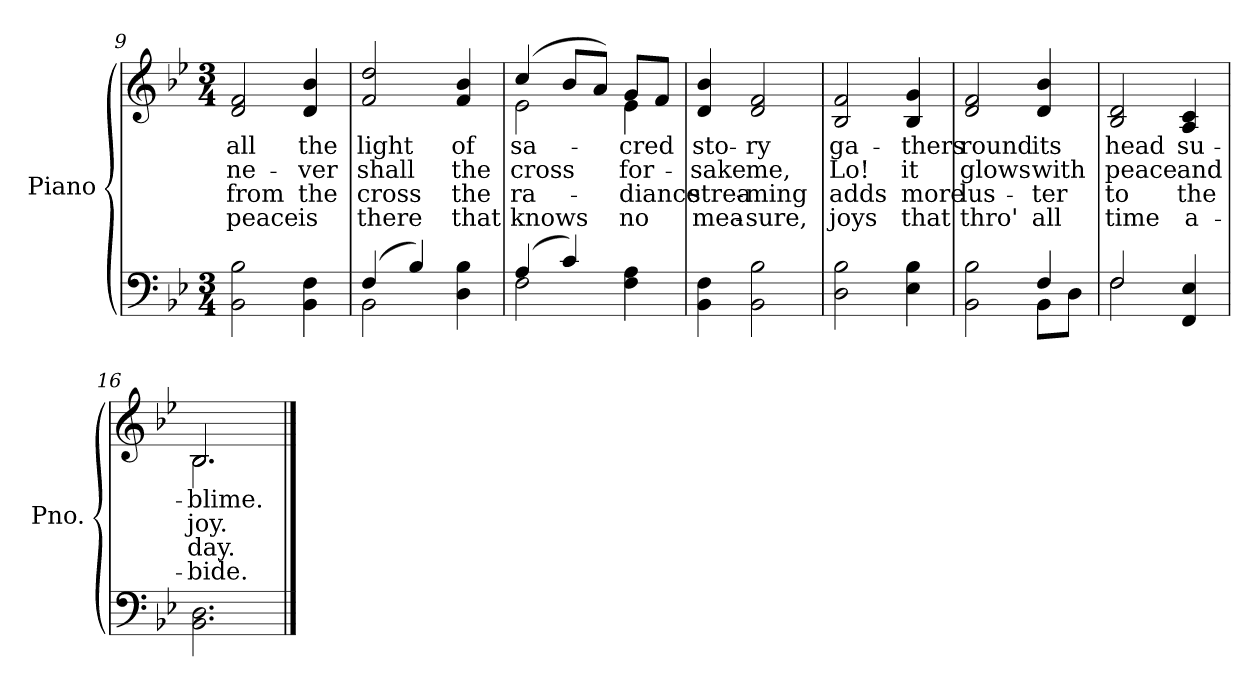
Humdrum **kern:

**kern	**kern	**text	**text	**text	**text
*part2	*part1	*part1	*part1	*part1	*part1
*staff2	*staff1	*staff1	*staff1	*staff1	*staff1
*I"Piano	*I"Piano	*	*	*	*
*I'Pno.	*I'Pno.	*	*	*	*
*clefF4	*clefG2	*	*	*	*
*k[b-e-]	*k[b-e-]	*	*	*	*
*B-:	*B-:	*	*	*	*
*M3/4	*M3/4	*	*	*	*
=9	=9	=9	=9	=9	=9
!	!	!LO:LY:b:color=#000000	!LO:LY:b:color=#000000	!LO:LY:b:color=#000000	!LO:LY:b:color=#000000
2BB-i\ 2B-i	2di/ 2fi	all	ne-	from	peace
!	!	!LO:LY:b:color=#000000	!LO:LY:b:color=#000000	!LO:LY:b:color=#000000	!LO:LY:b:color=#000000
4BB-i\ 4Fi	4di/ 4b-i	the	-ver	the	is
=10	=10	=10	=10	=10	=10
*^	*	*	*	*	*
!	!	!	!LO:LY:b:color=#000000	!LO:LY:b:color=#000000	!LO:LY:b:color=#000000	!LO:LY:b:color=#000000
(4Fi/	2BB-i\	2fi/ 2ddi	light	shall	cross	there
4B-i/)	.	.	.	.	.	.
!	!	!	!LO:LY:b:color=#000000	!LO:LY:b:color=#000000	!LO:LY:b:color=#000000	!LO:LY:b:color=#000000
4Di\ 4B-i	4ryy	4fi/ 4b-i	of	the	the	that
!!LO:LB:g=z
=11	=11	=11	=11	=11	=11	=11
!	!	!	!LO:LY:b:color=#000000	!LO:LY:b:color=#000000	!LO:LY:b:color=#000000	!LO:LY:b:color=#000000
*	*	*^	*	*	*	*
(4Ai/	2Fi\	(4cci/	2e-i\	sa-	cross	ra-	-knows
4ci/)	.	8b-i/L	.	.	.	.	.
.	.	8ai/J)	.	.	.	.	.
!	!	!	!	!LO:LY:b:color=#000000	!LO:LY:b:color=#000000	!LO:LY:b:color=#000000	!LO:LY:b:color=#000000
4Fi\ 4Ai	4ryy	8gi/L	4e-i\	-cred	for-	diance	no
.	.	8fi/J	.	.	.	.	.
*v	*v	*	*	*	*	*	*
*	*v	*v	*	*	*	*
=12	=12	=12	=12	=12	=12
!	!	!LO:LY:b:color=#000000	!LO:LY:b:color=#000000	!LO:LY:b:color=#000000	!LO:LY:b:color=#000000
4BB-i\ 4Fi	4di/ 4b-i	sto-	-sake	strea-	-mea-
!	!	!LO:LY:b:color=#000000	!LO:LY:b:color=#000000	!LO:LY:b:color=#000000	!LO:LY:b:color=#000000
2BB-i\ 2B-i	2di/ 2fi	-ry	me,	-ming	sure,
=13	=13	=13	=13	=13	=13
!	!	!LO:LY:b:color=#000000	!LO:LY:b:color=#000000	!LO:LY:b:color=#000000	!LO:LY:b:color=#000000
2Di\ 2B-i	2B-i/ 2fi	ga-	Lo!	adds	joys
!	!	!LO:LY:b:color=#000000	!LO:LY:b:color=#000000	!LO:LY:b:color=#000000	!LO:LY:b:color=#000000
4E-i\ 4B-i	4B-i/ 4gi	-thers	it	more	that
!!LO:LB:g=z
=14	=14	=14	=14	=14	=14
*^	*	*	*	*	*
!	!	!	!LO:LY:b:color=#000000	!LO:LY:b:color=#000000	!LO:LY:b:color=#000000	!LO:LY:b:color=#000000
2BB-i\ 2B-i	2ryy	2di/ 2fi	round	glows	lus-	-thro'
!	!	!	!LO:LY:b:color=#000000	!LO:LY:b:color=#000000	!LO:LY:b:color=#000000	!LO:LY:b:color=#000000
4Fi/	8BB-i\L	4di/ 4b-i	its	with	ter	all
.	8Di\J	.	.	.	.	.
=15	=15	=15	=15	=15	=15	=15
!	!	!	!LO:LY:b:color=#000000	!LO:LY:b:color=#000000	!LO:LY:b:color=#000000	!LO:LY:b:color=#000000
2Fi/	2Fi\	2B-i/ 2di	head	peace	to	time
!	!	!	!LO:LY:b:color=#000000	!LO:LY:b:color=#000000	!LO:LY:b:color=#000000	!LO:LY:b:color=#000000
4FFi/ 4E-i	4ryy	4Ai/ 4ci	su-	and	the	a-
*v	*v	*	*	*	*	*
=16	=16	=16	=16	=16	=16
*^	*	*	*	*	*
!	!	!	!LO:LY:b:color=#000000	!LO:LY:b:color=#000000	!LO:LY:b:color=#000000	!LO:LY:b:color=#000000
*v	*v	*^	*	*	*	*
2.BB-i\ 2.Di	2.B-i/	2.B-i\	-blime.	joy.	-day.	bide.
*	*v	*v	*	*	*	*
==	==	==	==	==	==
*-	*-	*-	*-	*-	*-
